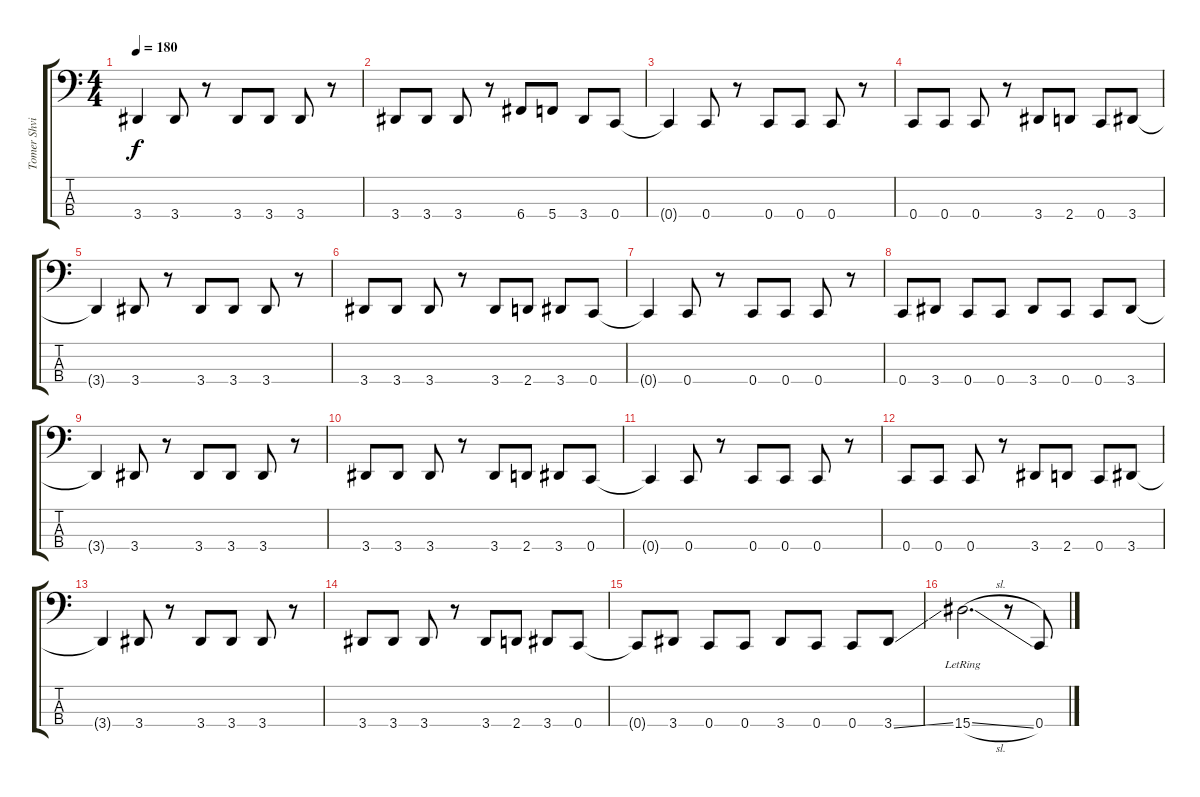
\track ("Tomer Shvili" "Tomer Shvi") {instrument electricbasspick}
\staff {score tabs}
\tuning (F2 C2 G1 C1) {hide}
\ts (4 4)
\tempo 180
\clef f4
\ks c
3.4{t}.4{dy f} 3.4.8 r.8 3.4.8 3.4.8 3.4.8 r.8 |
3.4.8 3.4.8 3.4.8 r.8 6.4.8 5.4.8 3.4.8 0.4.8 |
0.4{t}.4 0.4.8 r.8 0.4.8 0.4.8 0.4.8 r.8 |
0.4.8 0.4.8 0.4.8 r.8 3.4.8 2.4.8 0.4.8 3.4.8 |
3.4{t}.4 3.4.8 r.8 3.4.8 3.4.8 3.4.8 r.8 |
3.4.8 3.4.8 3.4.8 r.8 3.4.8 2.4.8 3.4.8 0.4.8 |
0.4{t}.4 0.4.8 r.8 0.4.8 0.4.8 0.4.8 r.8 |
0.4.8 3.4.8 0.4.8 0.4.8 3.4.8 0.4.8 0.4.8 3.4.8 |
3.4{t}.4 3.4.8 r.8 3.4.8 3.4.8 3.4.8 r.8 |
3.4.8 3.4.8 3.4.8 r.8 3.4.8 2.4.8 3.4.8 0.4.8 |
0.4{t}.4 0.4.8 r.8 0.4.8 0.4.8 0.4.8 r.8 |
0.4.8 0.4.8 0.4.8 r.8 3.4.8 2.4.8 0.4.8 3.4.8 |
3.4{t}.4 3.4.8 r.8 3.4.8 3.4.8 3.4.8 r.8 |
3.4.8 3.4.8 3.4.8 r.8 3.4.8 2.4.8 3.4.8 0.4.8 |
0.4{t}.8 3.4.8 0.4.8 0.4.8 3.4.8 0.4.8 0.4.8 3.4{ss}.8 |
15.4{sl lr}.2{d} r.8 0.4.8
